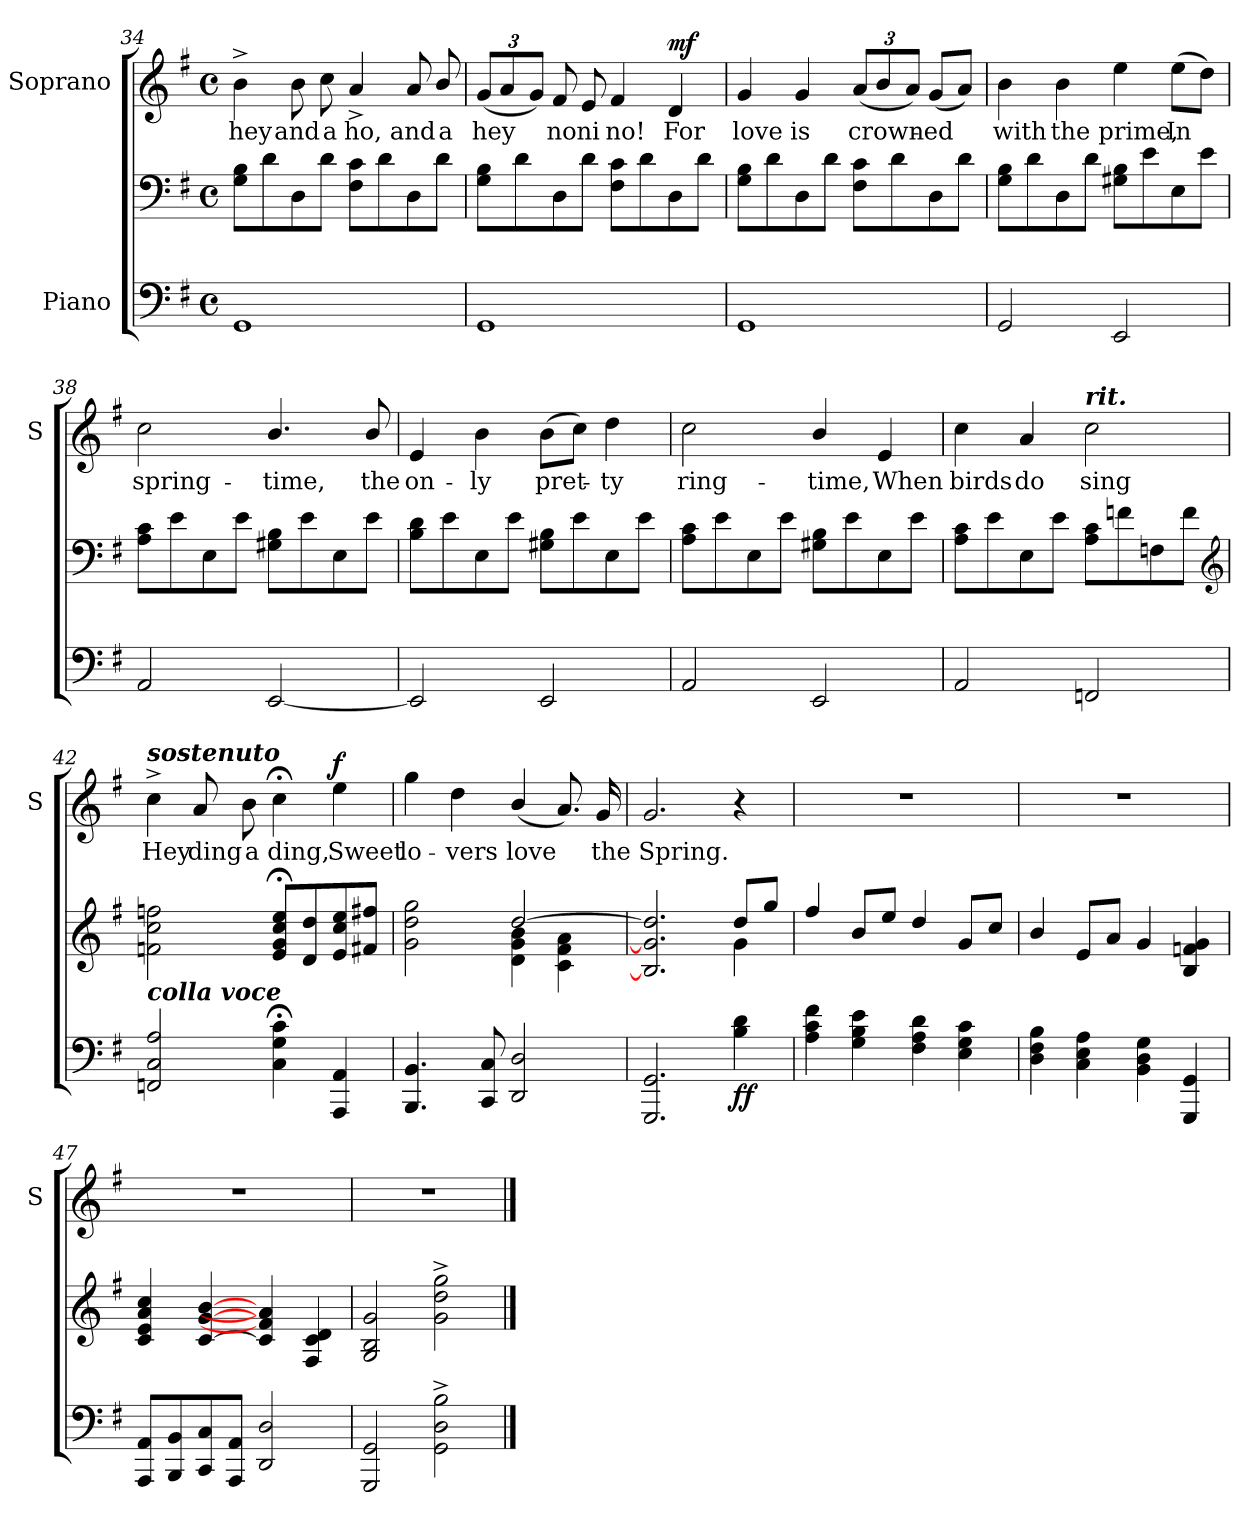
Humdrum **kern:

**kern	**kern	**dynam	**kern	**text	**dynam
*part2	*part2	*part2	*part1	*part1	*part1
*staff3	*staff2	*staff2/3	*staff1	*staff1	*staff1
*I"Piano	*	*	*I"Soprano	*	*
*	*	*	*I'S	*	*
!!LO:LB:g=z
*clefF4	*clefF4	*	*clefG2	*	*
*k[f#]	*k[f#]	*	*k[f#]	*	*
*G:	*G:	*	*G:	*	*
*M4/4	*M4/4	*	*M4/4	*	*
*met(c)	*met(c)	*	*met(c)	*	*
=34	=34	=34	=34	=34	=34
!	!	!	!	!LO:LY:b	!
1GG	8G 8BL	.	4b^	hey	.
.	8d	.	.	.	.
!	!	!	!	!LO:LY:b	!
.	8D	.	8b	and	.
!	!	!	!	!LO:LY:b	!
.	8dJ	.	8cc	a	.
!	!	!	!	!LO:LY:b	!
.	8F# 8cL	.	4a^	ho,	.
.	8d	.	.	.	.
!	!	!	!	!LO:LY:b	!
.	8D	.	8a	and	.
!	!	!	!	!LO:LY:b	!
.	8dJ	.	8b/	a	.
=35	=35	=35	=35	=35	=35
!	!	!	!	!LO:LY:b	!
1GG	8G 8BL	.	(<12gL	hey	.
.	.	.	12a	.	.
.	8d	.	.	.	.
.	.	.	12gJ)	.	.
!	!	!	!	!LO:LY:b	!
.	8D	.	8f#	no	.
!	!	!	!	!LO:LY:b	!
.	8dJ	.	8e	ni	.
!	!	!	!	!LO:LY:b	!
.	8F# 8cL	.	4f#	no!	.
.	8d	.	.	.	.
!	!	!	!	!LO:LY:b	!LO:DY:b
.	8D	.	4d	For	mf
.	8dJ	.	.	.	.
=36	=36	=36	=36	=36	=36
!	!	!	!	!LO:LY:b	!
1GG	8G 8BL	.	4g	love	.
.	8d	.	.	.	.
!	!	!	!	!LO:LY:b	!
.	8D	.	4g	is	.
.	8dJ	.	.	.	.
!	!	!	!	!LO:LY:b	!
.	8F# 8cL	.	(<12aL	crown-	.
.	.	.	12b	.	.
.	8d	.	.	.	.
.	.	.	12aJ)	.	.
!	!	!	!	!LO:LY:b	!
.	8D	.	(<8gL	ed	.
.	8dJ	.	8aJ)	.	.
=37	=37	=37	=37	=37	=37
!	!	!	!	!LO:LY:b	!
2GG	8G 8BL	.	4b	with	.
.	8d	.	.	.	.
!	!	!	!	!LO:LY:b	!
.	8D	.	4b	the	.
.	8dJ	.	.	.	.
!	!	!	!	!LO:LY:b	!
2EE	8G#X 8BL	.	4ee	prime,	.
.	8e	.	.	.	.
!	!	!	!	!LO:LY:b	!
.	8E	.	(>8eeL	In	.
.	8eJ	.	8ddJ)	.	.
!!LO:LB:g=z
=38	=38	=38	=38	=38	=38
!	!	!	!	!LO:LY:b	!
2AA	8A 8cL	.	2cc	spring-	.
.	8e	.	.	.	.
.	8E	.	.	.	.
.	8eJ	.	.	.	.
!	!	!	!	!LO:LY:b	!
[2EE	8G#X 8BL	.	4.b/	-time,	.
.	8e	.	.	.	.
.	8E	.	.	.	.
!	!	!	!	!LO:LY:b	!
.	8eJ	.	8b/	the	.
=39	=39	=39	=39	=39	=39
!	!	!	!	!LO:LY:b	!
2EE]	8B 8dL	.	4e	on-	.
.	8e	.	.	.	.
!	!	!	!	!LO:LY:b	!
.	8E	.	4b	-ly	.
.	8eJ	.	.	.	.
!	!	!	!	!LO:LY:b	!
2EE	8G#X 8BL	.	(>8bL	pret-	.
.	8e	.	8ccJ)	.	.
!	!	!	!	!LO:LY:b	!
.	8E	.	4dd	ty	.
.	8eJ	.	.	.	.
=40	=40	=40	=40	=40	=40
!	!	!	!	!LO:LY:b	!
2AA	8A 8cL	.	2cc	ring-	.
.	8e	.	.	.	.
.	8E	.	.	.	.
.	8eJ	.	.	.	.
!	!	!	!	!LO:LY:b	!
2EE	8G#X 8BL	.	4b/	-time,	.
.	8e	.	.	.	.
!	!	!	!	!LO:LY:b	!
.	8E	.	4e	When	.
.	8eJ	.	.	.	.
=41	=41	=41	=41	=41	=41
!	!	!	!	!LO:LY:b	!
2AA	8A 8cL	.	4cc	birds	.
.	8e	.	.	.	.
!	!	!	!	!LO:LY:b	!
.	8E	.	4a	do	.
.	8eJ	.	.	.	.
!	!	!	!LO:TX:a:Bi:t=rit.	!	!
!	!	!	!	!LO:LY:b	!
2FFn	8A 8cL	.	2cc	sing	.
.	8fn	.	.	.	.
.	8Fn	.	.	.	.
.	8fJ	.	.	.	.
*	*clefG2	*	*	*	*
=42	=42	=42	=42	=42	=42
!	!	!	!LO:TX:a:Bi:t=sostenuto	!	!
!LO:TX:a:Bi:t=colla voce	!	!	!	!	!
!	!	!	!	!LO:LY:b	!
2FFn 2C 2A	2fn 2cc 2ffn	.	4cc^	Hey	.
!	!	!	!	!LO:LY:b	!
.	.	.	8a	ding	.
!	!	!	!	!LO:LY:b	!
.	.	.	8b	a	.
!	!	!	!	!LO:LY:b	!
4C;< 4G;< 4c;<	8e;< 8g;< 8cc;< 8ee;<L	.	4cc;<	ding,	.
.	8d 8dd	.	.	.	.
!	!	!	!	!LO:LY:b	!LO:DY:b
4AAA 4AA	8e 8cc 8ee	.	4ee	Sweet	f
.	8f#X 8ff#XJ	.	.	.	.
!!LO:LB:g=z
=43	=43	=43	=43	=43	=43
*	*^	*	*	*	*
!	!	!	!	!	!LO:LY:b	!
4.BBB 4.BB	2ryy	2g\ 2dd\ 2gg\	.	4gg	lo-	.
!	!	!	!	!	!LO:LY:b	!
.	.	.	.	4dd	-vers	.
8CC 8C	.	.	.	.	.	.
!	!	!	!	!	!LO:LY:b	!
2DD 2D	[2dd/	4d\ 4g\ 4b\	.	(<4b/	love	.
.	.	4c\ 4f#\ 4a\	.	8.a)	.	.
!	!	!	!	!	!LO:LY:b	!
.	.	.	.	16g	the	.
=44	=44	=44	=44	=44	=44	=44
!	!	!	!	!	!LO:LY:b	!
2.GGG 2.GG	2.B/] 2.g/] 2.dd/]	2.ryy	.	2.g	Spring.	.
!	!	!	!LO:DY:b=2	!	!	!
!	!	!	!LO:DY:n=1:b	!	!	!
4B 4d	8dd/L	4g\	f f	4r	.	.
.	8gg/J	.	.	.	.	.
=45	=45	=45	=45	=45	=45	=45
4A 4c 4f#	4ff#/	1ryy	.	1r	.	.
4G 4B 4e	8b/L	.	.	.	.	.
.	8ee/J	.	.	.	.	.
4F# 4A 4d	4dd/	.	.	.	.	.
4E 4G 4c	8g/L	.	.	.	.	.
.	8cc/J	.	.	.	.	.
=46	=46	=46	=46	=46	=46	=46
4D 4F# 4B	4b/	1ryy	.	1r	.	.
4C 4E 4A	8e/L	.	.	.	.	.
.	8a/J	.	.	.	.	.
4BB 4D 4G	4g/	.	.	.	.	.
4GGG 4GG	4B/ 4fn/ 4g/	.	.	.	.	.
=47	=47	=47	=47	=47	=47	=47
8AAA 8AAL	4c/ 4e/ 4a/ 4cc/	1ryy	.	1r	.	.
8BBB 8BB	.	.	.	.	.	.
8CC 8C	[4c/ [4g/ [4b/	.	.	.	.	.
8AAA 8AAJ	.	.	.	.	.	.
2DD 2D	4c/] 4f#/] 4a/]	.	.	.	.	.
.	4F#/ 4c/ 4d/	.	.	.	.	.
=48	=48	=48	=48	=48	=48	=48
2GGG 2GG	2G/ 2B/ 2g/	1ryy	.	1r	.	.
2GG^ 2D^ 2B^	2g\^ 2dd\^ 2gg\^	.	.	.	.	.
*	*v	*v	*	*	*	*
==	==	==	==	==	==
*-	*-	*-	*-	*-	*-
